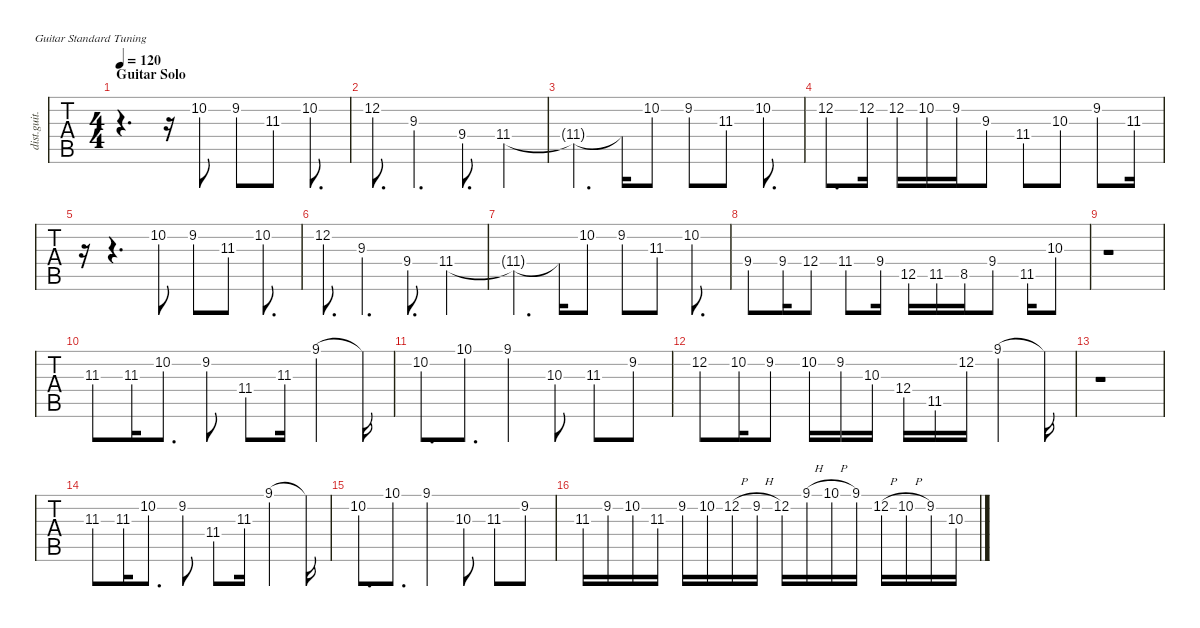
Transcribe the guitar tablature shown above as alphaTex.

\defaultSystemsLayout 4
\hideDynamics
\bracketExtendMode nobrackets
\track ("Lead Guitar 1" "dist.guit.") {instrument distortionguitar}
\staff {tabs}
\tuning (E4 B3 G3 D3 A2 E2)
\ts (4 4)
\section ("" "Guitar Solo")
\tempo 120
\clef g2
\ks c
r.4{d dy f instrument overdrivenguitar beam Down} r.16{beam Down} 10.2.8{beam Down} 9.2{acc #}.8{beam Down} 11.3{acc #}.8{beam Down} 10.2.8{d beam Down} |
12.2.8{d beam Down} 9.3.4{d beam Down} 9.4.8{d beam Down} 11.4{acc #}.4{beam Down} |
11.4{t acc #}.4{d beam Down} 11.4{t acc #}.16{beam Down} 10.2.8{beam Down} 9.2{acc #}.8{beam Down} 11.3{acc #}.8{beam Down} 10.2.8{d beam Down} |
12.2.8{d beam Down} 12.2.16{beam Down} 12.2.16{beam Down} 10.2.16{beam Down} 9.2{acc #}.16{beam Down} 9.3.8{beam Down} 11.4{acc #}.8{beam Down} 10.3.8{beam Down} 9.2{acc #}.8{beam Down} 11.3{acc #}.16{beam Down} |
r.16{beam Down} r.4{d beam Down} 10.2.8{beam Down} 9.2{acc #}.8{beam Down} 11.3{acc #}.8{beam Down} 10.2.8{d beam Down} |
12.2.8{d beam Down} 9.3.4{d beam Down} 9.4.8{d beam Down} 11.4{acc #}.4{beam Down} |
11.4{t acc #}.4{d beam Down} 11.4{t acc #}.16{beam Down} 10.2.8{beam Down} 9.2{acc #}.8{beam Down} 11.3{acc #}.8{beam Down} 10.2.8{d beam Down} |
9.4.8{beam Down} 9.4.16{beam Down} 12.4.8{beam Down} 11.4{acc #}.8{beam Down} 9.4.16{beam Down} 12.5.16{beam Up} 11.5{acc #}.16{beam Up} 8.5.16{beam Up} 9.4.8{beam Up} 11.5{acc #}.16{beam Down} 10.3.8{beam Down} |
r.1{beam Down} |
11.3{acc #}.8{beam Down} 11.3{acc #}.16{beam Down} 10.2.8{d beam Down} 9.2{acc #}.8{beam Down} 11.4{acc #}.8{beam Down} 11.3{acc #}.16{beam Down} 9.1{acc #}.4{beam Down} 9.1{t acc #}.16{beam Down} |
10.2.8{d beam Down} 10.1.8{d beam Down} 9.1{acc #}.4{beam Down} 10.3.8{beam Down} 11.3{acc #}.8{beam Down} 9.2{acc #}.8{beam Down} |
12.2.8{beam Down} 10.2.16{beam Down} 9.2{acc #}.8{beam Down} 10.2.16{beam Down} 9.2{acc #}.16{beam Down} 10.3.16{beam Down} 12.4.16{beam Down} 11.5{acc #}.16{beam Down} 12.2.16{beam Down} 9.1{acc #}.4{beam Down} 9.1{t acc #}.16{beam Down} |
r.1{beam Down} |
11.3{acc #}.8{beam Down} 11.3{acc #}.16{beam Down} 10.2.8{d beam Down} 9.2{acc #}.8{beam Down} 11.4{acc #}.8{beam Down} 11.3{acc #}.16{beam Down} 9.1{acc #}.4{beam Down} 9.1{t acc #}.16{beam Down} |
10.2.8{d beam Down} 10.1.8{d beam Down} 9.1{acc #}.4{beam Down} 10.3.8{beam Down} 11.3{acc #}.8{beam Down} 9.2{acc #}.8{beam Down} |
11.3{acc #}.16{beam Down} 9.2{acc #}.16{beam Down} 10.2.16{beam Down} 11.3{acc #}.16{beam Down} 9.2{acc #}.16{beam Down} 10.2.16{beam Down} 12.2{h}.16{beam Down} 9.2{h acc #}.16{beam Down} 12.2.16{beam Down} 9.1{h acc #}.16{beam Down} 10.1{h}.16{beam Down} 9.1{acc #}.16{beam Down} 12.2{h}.16{beam Down} 10.2{h}.16{beam Down} 9.2{acc #}.16{beam Down} 10.3.16{beam Down}
